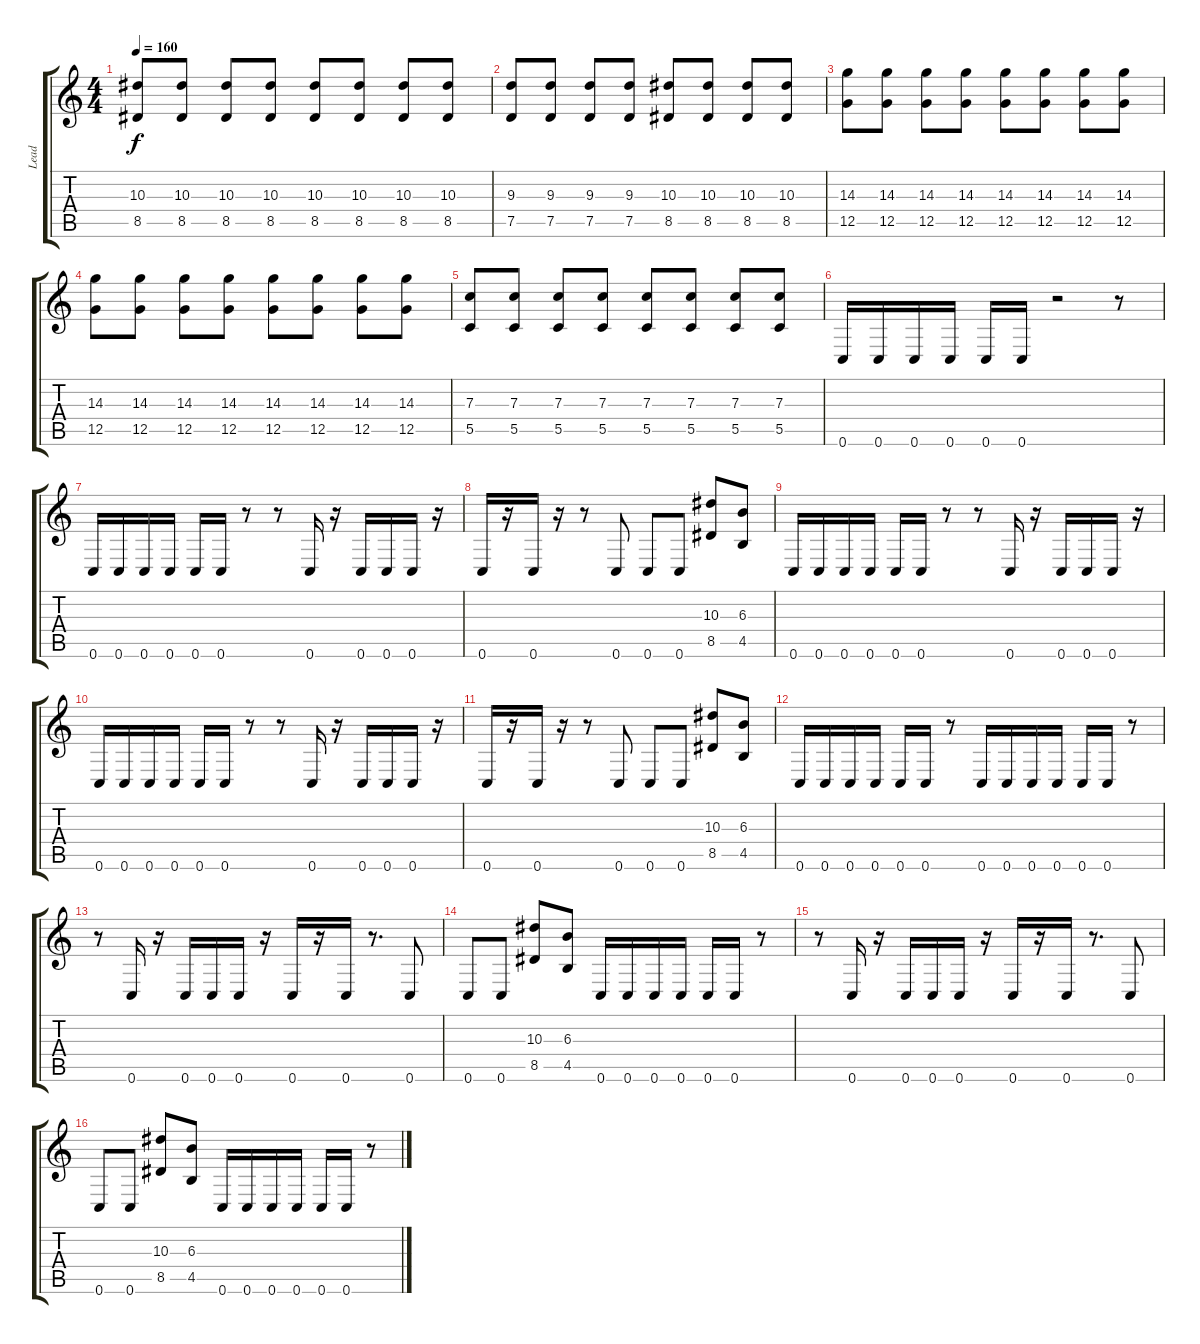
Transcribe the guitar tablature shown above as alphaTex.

\track ("Lead" "Lead") {instrument distortionguitar}
\staff {score tabs}
\tuning (D4 A3 F3 C3 G2 C2) {hide}
\ts (4 4)
\tempo 160
\clef g2
\ks c
(10.3 8.5).8{dy f} (10.3 8.5).8 (10.3 8.5).8 (10.3 8.5).8 (10.3 8.5).8 (10.3 8.5).8 (10.3 8.5).8 (10.3 8.5).8 |
(9.3 7.5).8 (9.3 7.5).8 (9.3 7.5).8 (9.3 7.5).8 (10.3 8.5).8 (10.3 8.5).8 (10.3 8.5).8 (10.3 8.5).8 |
(14.3 12.5).8 (14.3 12.5).8 (14.3 12.5).8 (14.3 12.5).8 (14.3 12.5).8 (14.3 12.5).8 (14.3 12.5).8 (14.3 12.5).8 |
(14.3 12.5).8 (14.3 12.5).8 (14.3 12.5).8 (14.3 12.5).8 (14.3 12.5).8 (14.3 12.5).8 (14.3 12.5).8 (14.3 12.5).8 |
(7.3 5.5).8 (7.3 5.5).8 (7.3 5.5).8 (7.3 5.5).8 (7.3 5.5).8 (7.3 5.5).8 (7.3 5.5).8 (7.3 5.5).8 |
0.6.16 0.6.16 0.6.16 0.6.16 0.6.16 0.6.16 r.2 r.8 |
0.6.16 0.6.16 0.6.16 0.6.16 0.6.16 0.6.16 r.8 r.8 0.6.16 r.16 0.6.16 0.6.16 0.6.16 r.16 |
0.6.16 r.16 0.6.16 r.16 r.8 0.6.8 0.6.8 0.6.8 (10.3 8.5).8 (6.3 4.5).8 |
0.6.16 0.6.16 0.6.16 0.6.16 0.6.16 0.6.16 r.8 r.8 0.6.16 r.16 0.6.16 0.6.16 0.6.16 r.16 |
0.6.16 0.6.16 0.6.16 0.6.16 0.6.16 0.6.16 r.8 r.8 0.6.16 r.16 0.6.16 0.6.16 0.6.16 r.16 |
0.6.16 r.16 0.6.16 r.16 r.8 0.6.8 0.6.8 0.6.8 (10.3 8.5).8 (6.3 4.5).8 |
0.6.16 0.6.16 0.6.16 0.6.16 0.6.16 0.6.16 r.8 0.6.16 0.6.16 0.6.16 0.6.16 0.6.16 0.6.16 r.8 |
r.8 0.6.16 r.16 0.6.16 0.6.16 0.6.16 r.16 0.6.16 r.16 0.6.16 r.8{d} 0.6.8 |
0.6.8 0.6.8 (10.3 8.5).8 (6.3 4.5).8 0.6.16 0.6.16 0.6.16 0.6.16 0.6.16 0.6.16 r.8 |
r.8 0.6.16 r.16 0.6.16 0.6.16 0.6.16 r.16 0.6.16 r.16 0.6.16 r.8{d} 0.6.8 |
0.6.8 0.6.8 (10.3 8.5).8 (6.3 4.5).8 0.6.16 0.6.16 0.6.16 0.6.16 0.6.16 0.6.16 r.8
